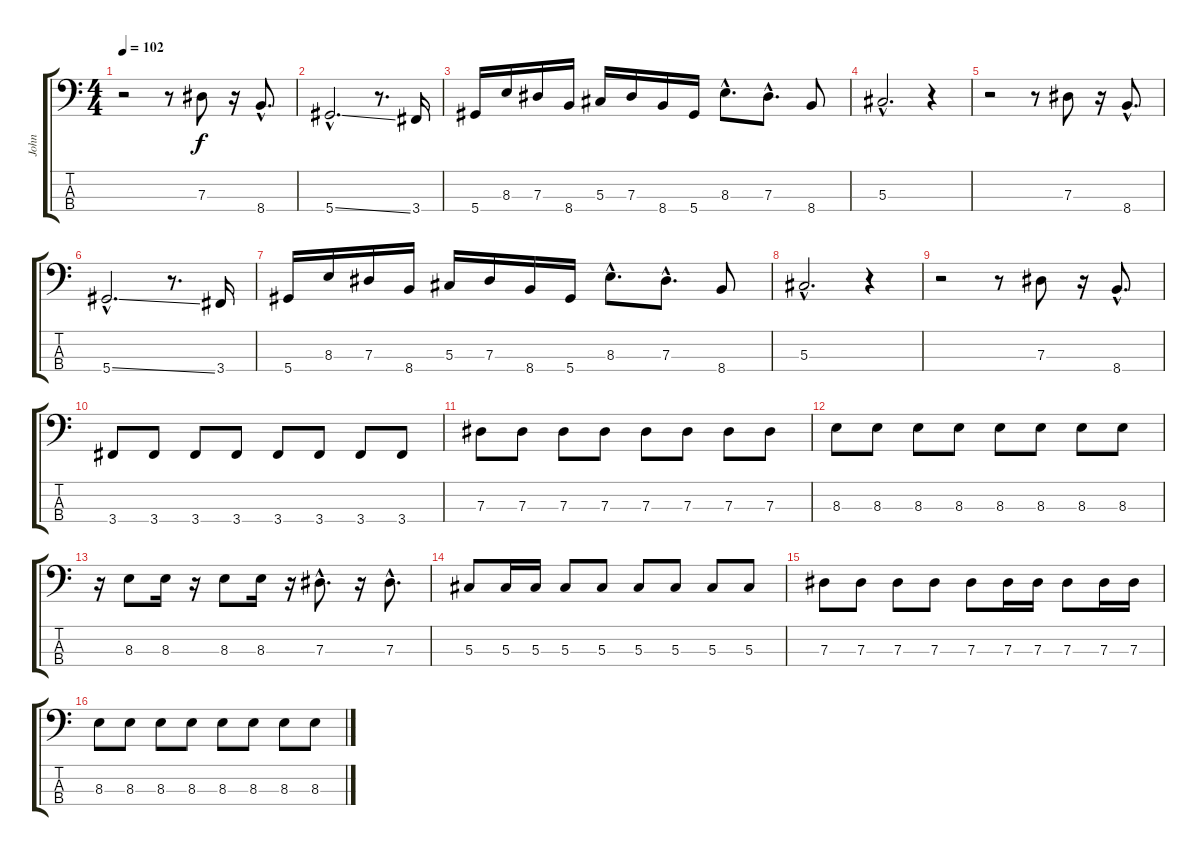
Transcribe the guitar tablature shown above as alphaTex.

\track ("John" "John") {instrument electricbassfinger}
\staff {score tabs}
\tuning (Gb2 Db2 Ab1 Eb1) {hide}
\ts (4 4)
\tempo 102
\clef f4
\ks c
r.2{dy f} r.8 7.3.8 r.16 8.4{hac}.8{d} |
5.4{ss hac}.2{d} r.8{d} 3.4.16 |
5.4.16 8.3.16 7.3.16 8.4.16 5.3.16 7.3.16 8.4.16 5.4.16 8.3{hac}.8{d} 7.3{hac}.8{d} 8.4.8 |
5.3{hac}.2{d} r.4 |
r.2 r.8 7.3.8 r.16 8.4{hac}.8{d} |
5.4{ss hac}.2{d} r.8{d} 3.4.16 |
5.4.16 8.3.16 7.3.16 8.4.16 5.3.16 7.3.16 8.4.16 5.4.16 8.3{hac}.8{d} 7.3{hac}.8{d} 8.4.8 |
5.3{hac}.2{d} r.4 |
r.2 r.8 7.3.8 r.16 8.4{hac}.8{d} |
3.4.8 3.4.8 3.4.8 3.4.8 3.4.8 3.4.8 3.4.8 3.4.8 |
7.3.8 7.3.8 7.3.8 7.3.8 7.3.8 7.3.8 7.3.8 7.3.8 |
8.3.8 8.3.8 8.3.8 8.3.8 8.3.8 8.3.8 8.3.8 8.3.8 |
r.16 8.3.8 8.3.16 r.16 8.3.8 8.3.16 r.16 7.3{hac}.8{d} r.16 7.3{hac}.8{d} |
5.3.8 5.3.16 5.3.16 5.3.8 5.3.8 5.3.8 5.3.8 5.3.8 5.3.8 |
7.3.8 7.3.8 7.3.8 7.3.8 7.3.8 7.3.16 7.3.16 7.3.8 7.3.16 7.3.16 |
8.3.8 8.3.8 8.3.8 8.3.8 8.3.8 8.3.8 8.3.8 8.3.8
